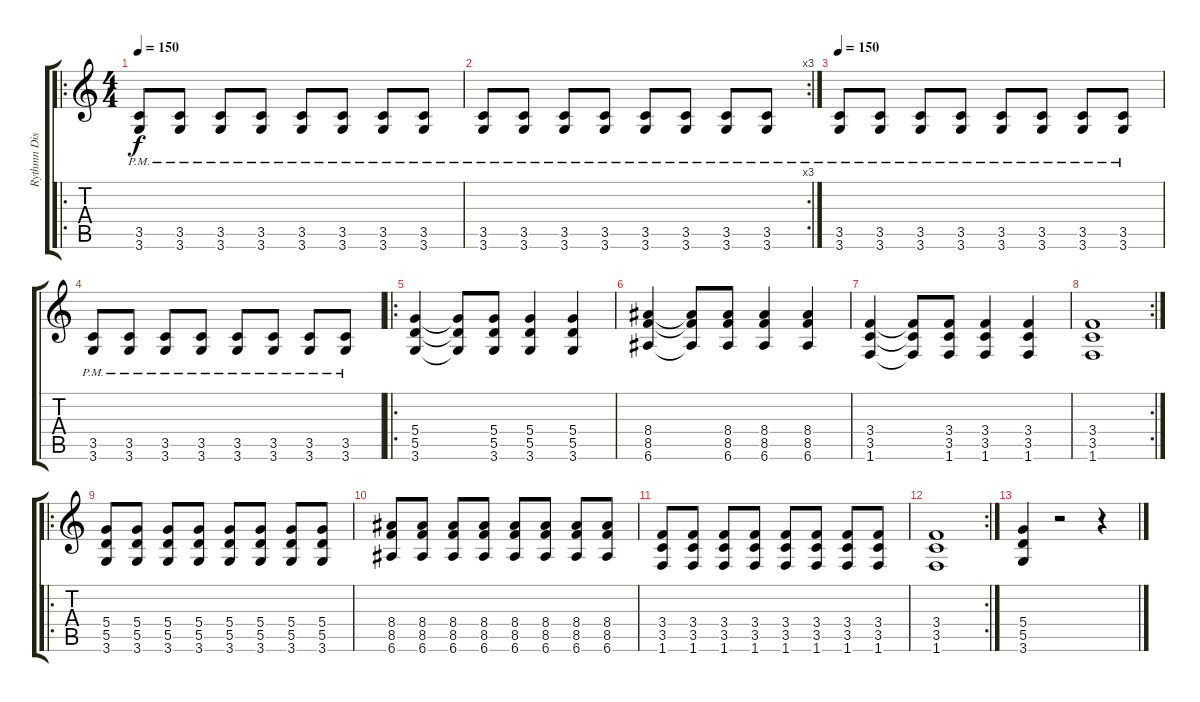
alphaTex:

\track ("Rythmn Distortion" "Rythmn Dis") {instrument distortionguitar}
\staff {score tabs}
\tuning (E4 B3 G3 D3 A2 E2) {hide}
\ro
\ts (4 4)
\tempo 150
\clef g2
\ks c
(3.5{pm} 3.6{pm}).8{dy f} (3.5{pm} 3.6{pm}).8 (3.5{pm} 3.6{pm}).8 (3.5{pm} 3.6{pm}).8 (3.5{pm} 3.6{pm}).8 (3.5{pm} 3.6{pm}).8 (3.5{pm} 3.6{pm}).8 (3.5{pm} 3.6{pm}).8 |
\rc 3
(3.5{pm} 3.6{pm}).8 (3.5{pm} 3.6{pm}).8 (3.5{pm} 3.6{pm}).8 (3.5{pm} 3.6{pm}).8 (3.5{pm} 3.6{pm}).8 (3.5{pm} 3.6{pm}).8 (3.5{pm} 3.6{pm}).8 (3.5{pm} 3.6{pm}).8 |
\tempo 150
(3.5{pm} 3.6{pm}).8 (3.5{pm} 3.6{pm}).8 (3.5{pm} 3.6{pm}).8 (3.5{pm} 3.6{pm}).8 (3.5{pm} 3.6{pm}).8 (3.5{pm} 3.6{pm}).8 (3.5{pm} 3.6{pm}).8 (3.5{pm} 3.6{pm}).8 |
(3.5{pm} 3.6{pm}).8 (3.5{pm} 3.6{pm}).8 (3.5{pm} 3.6{pm}).8 (3.5{pm} 3.6{pm}).8 (3.5{pm} 3.6{pm}).8 (3.5{pm} 3.6{pm}).8 (3.5{pm} 3.6{pm}).8 (3.5{pm} 3.6{pm}).8 |
\ro
(5.4 5.5 3.6).4 (5.4{t} 5.5{t} 3.6{t}).8 (5.4 5.5 3.6).8 (5.4 5.5 3.6).4 (5.4 5.5 3.6).4 |
(8.4 8.5 6.6).4 (8.4{t} 8.5{t} 6.6{t}).8 (8.4 8.5 6.6).8 (8.4 8.5 6.6).4 (8.4 8.5 6.6).4 |
(3.4 3.5 1.6).4 (3.4{t} 3.5{t} 1.6{t}).8 (3.4 3.5 1.6).8 (3.4 3.5 1.6).4 (3.4 3.5 1.6).4 |
\rc 2
(3.4 3.5 1.6).1 |
\ro
(5.4 5.5 3.6).8 (5.4 5.5 3.6).8 (5.4 5.5 3.6).8 (5.4 5.5 3.6).8 (5.4 5.5 3.6).8 (5.4 5.5 3.6).8 (5.4 5.5 3.6).8 (5.4 5.5 3.6).8 |
(8.4 8.5 6.6).8 (8.4 8.5 6.6).8 (8.4 8.5 6.6).8 (8.4 8.5 6.6).8 (8.4 8.5 6.6).8 (8.4 8.5 6.6).8 (8.4 8.5 6.6).8 (8.4 8.5 6.6).8 |
(3.4 3.5 1.6).8 (3.4 3.5 1.6).8 (3.4 3.5 1.6).8 (3.4 3.5 1.6).8 (3.4 3.5 1.6).8 (3.4 3.5 1.6).8 (3.4 3.5 1.6).8 (3.4 3.5 1.6).8 |
\rc 2
(3.4 3.5 1.6).1 |
(5.4 5.5 3.6).4 r.2 r.4
